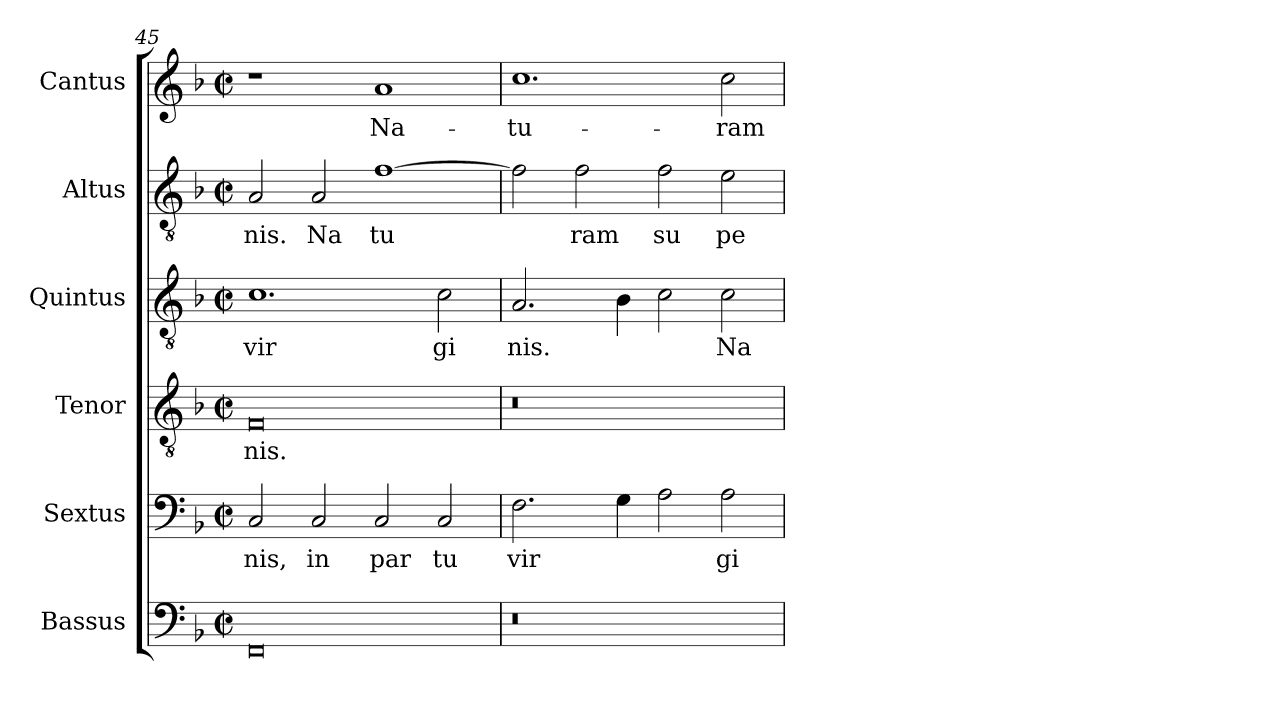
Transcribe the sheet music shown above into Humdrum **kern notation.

**kern	**kern	**text	**kern	**text	**kern	**text	**kern	**text	**kern	**text
*part6	*part5	*part5	*part4	*part4	*part3	*part3	*part2	*part2	*part1	*part1
*staff6	*staff5	*staff5	*staff4	*staff4	*staff3	*staff3	*staff2	*staff2	*staff1	*staff1
*I"Bassus	*I"Sextus	*	*I"Tenor	*	*I"Quintus	*	*I"Altus	*	*I"Cantus	*
*clefF4	*clefF4	*	*clefGv2	*	*clefGv2	*	*clefGv2	*	*clefG2	*
*k[b-]	*k[b-]	*	*k[b-]	*	*k[b-]	*	*k[b-]	*	*k[b-]	*
*F:	*F:	*	*F:	*	*F:	*	*F:	*	*F:	*
*M2/2	*M2/2	*	*M2/2	*	*M2/2	*	*M2/2	*	*M2/2	*
*met(c|)	*met(c|)	*	*met(c|)	*	*met(c|)	*	*met(c|)	*	*met(c|)	*
=45	=45	=45	=45	=45	=45	=45	=45	=45	=45	=45
!	!	!LO:LY:b:cj	!	!LO:LY:b:cj	!	!LO:LY:b:cj	!	!LO:LY:b:cj	!	!
0FF	2C/	nis,	0F	nis.	1.c	vir	2A/	nis.	1r	.
!	!	!LO:LY:b:cj	!	!	!	!	!	!LO:LY:b:cj	!	!
.	2C/	in	.	.	.	.	2A/	Na	.	.
!	!	!LO:LY:b:cj	!	!	!	!	!	!LO:LY:b:cj	!	!LO:LY:b:cj
.	2C/	par	.	.	.	.	[>1f	tu	1a	Na-
!	!	!LO:LY:b:cj	!	!	!	!LO:LY:b:cj	!	!	!	!
.	2C/	tu	.	.	2c\	gi	.	.	.	.
=46	=46	=46	=46	=46	=46	=46	=46	=46	=46	=46
!	!	!LO:LY:b	!	!	!	!LO:LY:b	!	!	!	!LO:LY:b:cj
0r	2.F\	vir	0r	.	2.A/	nis.	2f\]	.	1.cc	-tu-
!	!	!	!	!	!	!	!	!LO:LY:b:cj	!	!
.	.	.	.	.	.	.	2f\	ram	.	.
.	4G\	.	.	.	4B-\	.	.	.	.	.
!	!	!	!	!	!	!	!	!LO:LY:b:cj	!	!
.	2A\	.	.	.	2c\	.	2f\	su	.	.
!	!	!LO:LY:b:cj	!	!	!	!LO:LY:b:cj	!	!LO:LY:b:cj	!	!LO:LY:b:cj
.	2A\	gi	.	.	2c\	Na	2e\	pe	2cc\	-ram
=	=	=	=	=	=	=	=	=	=	=
*-	*-	*-	*-	*-	*-	*-	*-	*-	*-	*-
